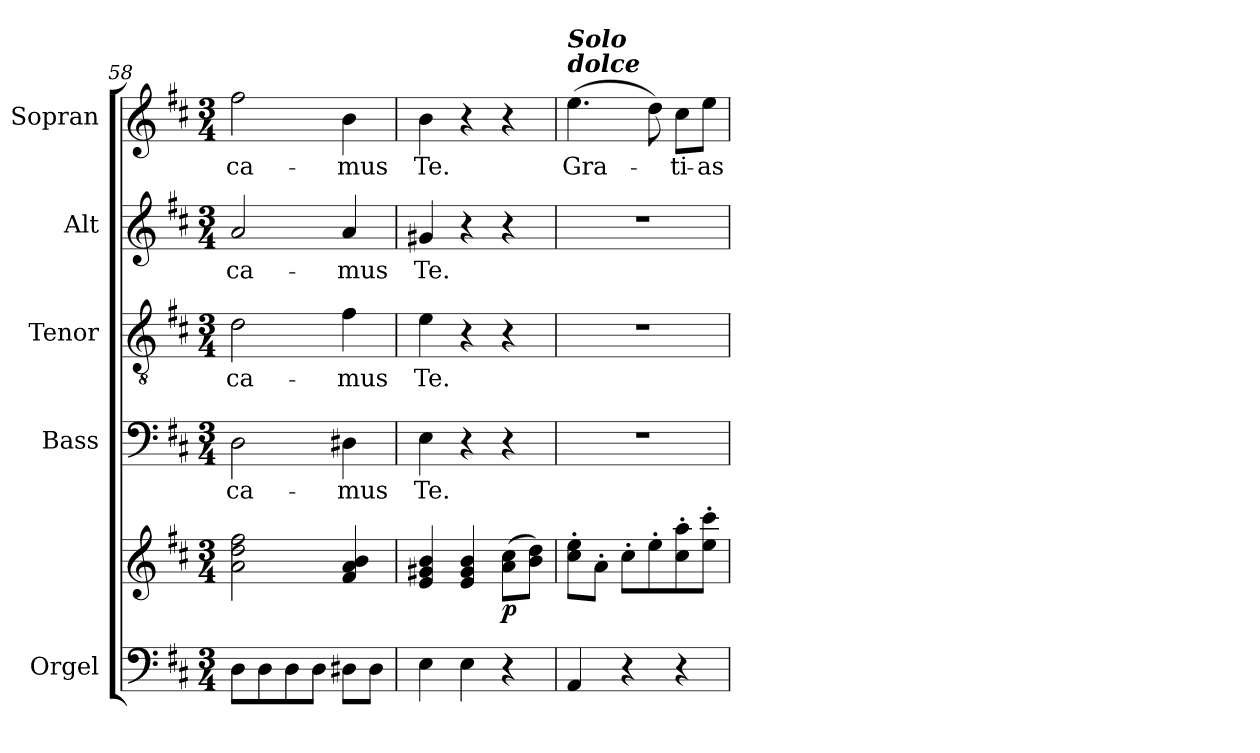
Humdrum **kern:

**kern	**kern	**dynam	**kern	**text	**kern	**text	**kern	**text	**kern	**text
*part5	*part5	*part5	*part4	*part4	*part3	*part3	*part2	*part2	*part1	*part1
*staff6	*staff5	*staff5/6	*staff4	*staff4	*staff3	*staff3	*staff2	*staff2	*staff1	*staff1
*I"Orgel	*	*	*I"Bass	*	*I"Tenor	*	*I"Alt	*	*I"Sopran	*
*I'Org.	*	*	*I'B.	*	*I'T.	*	*I'A.	*	*I'S.	*
*clefF4	*clefG2	*	*clefF4	*	*clefGv2	*	*clefG2	*	*clefG2	*
*k[f#c#]	*k[f#c#]	*	*k[f#c#]	*	*k[f#c#]	*	*k[f#c#]	*	*k[f#c#]	*
*D:	*D:	*	*D:	*	*D:	*	*D:	*	*D:	*
*M3/4	*M3/4	*	*M3/4	*	*M3/4	*	*M3/4	*	*M3/4	*
=58	=58	=58	=58	=58	=58	=58	=58	=58	=58	=58
!	!	!	!	!LO:LY:b	!	!LO:LY:b	!	!LO:LY:b	!	!LO:LY:b
8D\L	2a\ 2dd\ 2ff#\	.	2D\	-ca-	2d\	-ca-	2a/	-ca-	2ff#\	-ca-
8D\	.	.	.	.	.	.	.	.	.	.
8D\	.	.	.	.	.	.	.	.	.	.
8D\J	.	.	.	.	.	.	.	.	.	.
!	!	!	!	!LO:LY:b	!	!LO:LY:b	!	!LO:LY:b	!	!LO:LY:b
8D#X\L	4f#/ 4a/ 4b/	.	4D#X\	-mus	4f#\	-mus	4a/	-mus	4b\	-mus
8D#\J	.	.	.	.	.	.	.	.	.	.
=59	=59	=59	=59	=59	=59	=59	=59	=59	=59	=59
!	!	!	!	!LO:LY:b	!	!LO:LY:b	!	!LO:LY:b	!	!LO:LY:b
4E\	4e/ 4g#X/ 4b/	.	4E\	Te.	4e\	Te.	4g#X/	Te.	4b\	Te.
4E\	4e/ 4g#/ 4b/	.	4r	.	4r	.	4r	.	4r	.
!	!	!LO:DY:b	!	!	!	!	!	!	!	!
4r	(>8a\ 8cc#\L	p	4r	.	4r	.	4r	.	4r	.
.	8b\ 8dd\J)	.	.	.	.	.	.	.	.	.
=60	=60	=60	=60	=60	=60	=60	=60	=60	=60	=60
!	!	!	!	!	!	!	!	!	!LO:TX:a:Bi:t=dolce	!
!	!	!	!	!	!	!	!	!	!LO:TX:a:Bi:t=Solo	!
!	!	!	!	!	!	!	!	!	!	!LO:LY:b
4AA/	8cc#\'> 8ee\'>L	.	2.r	.	2.r	.	2.r	.	(>4.ee\	Gra-
.	8a'>\J	.	.	.	.	.	.	.	.	.
4r	8cc#'>\L	.	.	.	.	.	.	.	.	.
.	8ee'>\	.	.	.	.	.	.	.	8dd\)	.
!	!	!	!	!	!	!	!	!	!	!LO:LY:b
4r	8cc#\'> 8aa\'>	.	.	.	.	.	.	.	8cc#\L	-ti-
!	!	!	!	!	!	!	!	!	!	!LO:LY:b
.	8ee\'> 8ccc#\'>J	.	.	.	.	.	.	.	8ee\J	-as
=	=	=	=	=	=	=	=	=	=	=
*-	*-	*-	*-	*-	*-	*-	*-	*-	*-	*-
